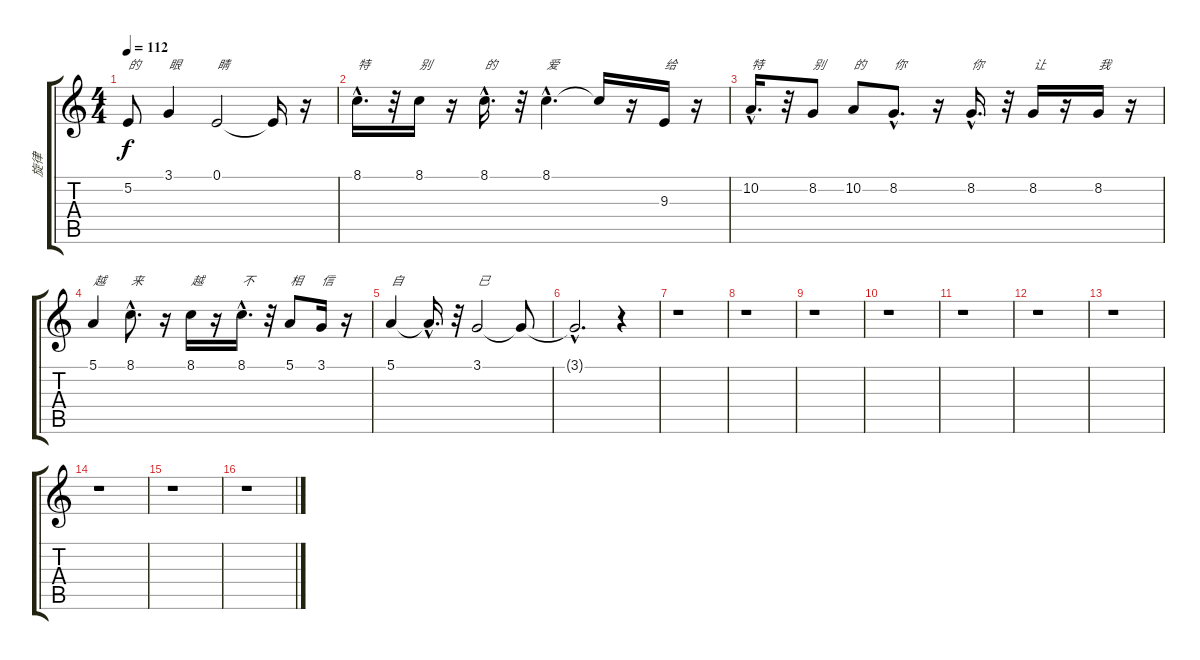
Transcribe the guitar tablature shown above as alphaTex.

\track ("旋律" "旋律") {instrument trumpet}
\staff {score tabs}
\tuning (E4 B3 G3 D3 A2 E2) {hide}
\ts (4 4)
\tempo 112
\clef g2
\ks c
5.2.8{txt "的" dy f} 3.1.4{txt "眼"} 0.1.2{txt "睛"} 0.1{t}.16 r.16 |
8.1{hac}.16{d txt "特"} r.32 8.1.16{txt "别"} r.16 8.1{hac}.16{d txt "的"} r.32 8.1{hac}.4{d txt "爱"} 8.1{t}.16 r.16 9.3.16{txt "给"} r.16 |
10.2{hac}.16{d txt "特"} r.32 8.2.8{txt "别"} 10.2.8{txt "的"} 8.2{hac}.8{d txt "你"} r.16 8.2{hac}.16{d txt "你"} r.32 8.2.16{txt "让"} r.16 8.2.16{txt "我"} r.16 |
5.1.4{txt "越"} 8.1{hac}.8{d txt "来"} r.16 8.1.16{txt "越"} r.16 8.1{hac}.16{d txt "不"} r.32 5.1.8{txt "相"} 3.1.16{txt "信"} r.16 |
5.1.4{txt "自"} 5.1{hac t}.16{d} r.32 3.1.2{txt "已"} 3.1{t}.8 |
3.1{hac t}.2{d} r.4 |
r.1 |
r.1 |
r.1 |
r.1 |
r.1 |
r.1 |
r.1 |
r.1 |
r.1 |
r.1
